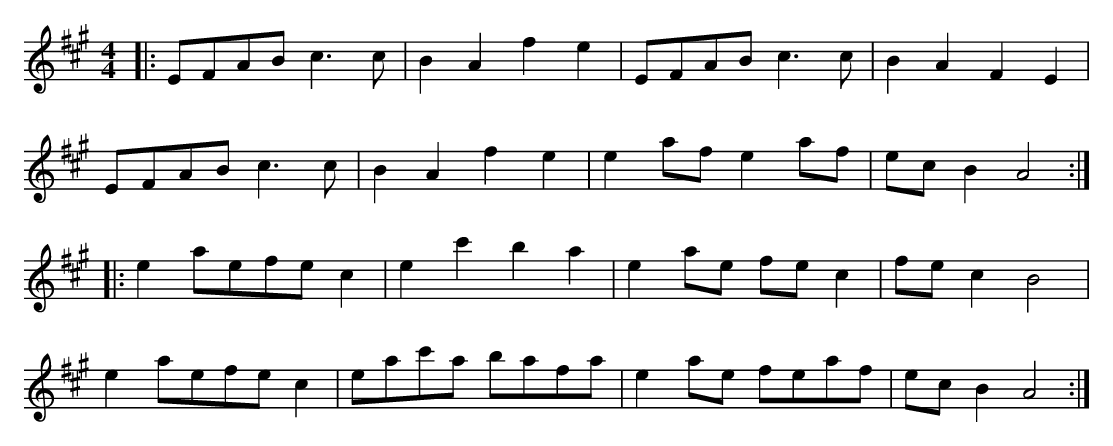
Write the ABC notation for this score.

X:1
M:4/4
K:A
|:EFAB c3 c|B2 A2 f2 e2|EFAB c3 c|B2 A2 F2 E2|
EFAB c3 c|B2 A2 f2 e2|e2 af e2 af|ec B2 A4:|
|:e2 aefe c2|e2 c'2 b2 a2|e2 ae fe c2|fe c2 B4|
e2 aefe c2|eac'a bafa|e2 ae feaf|ec B2 A4:|
